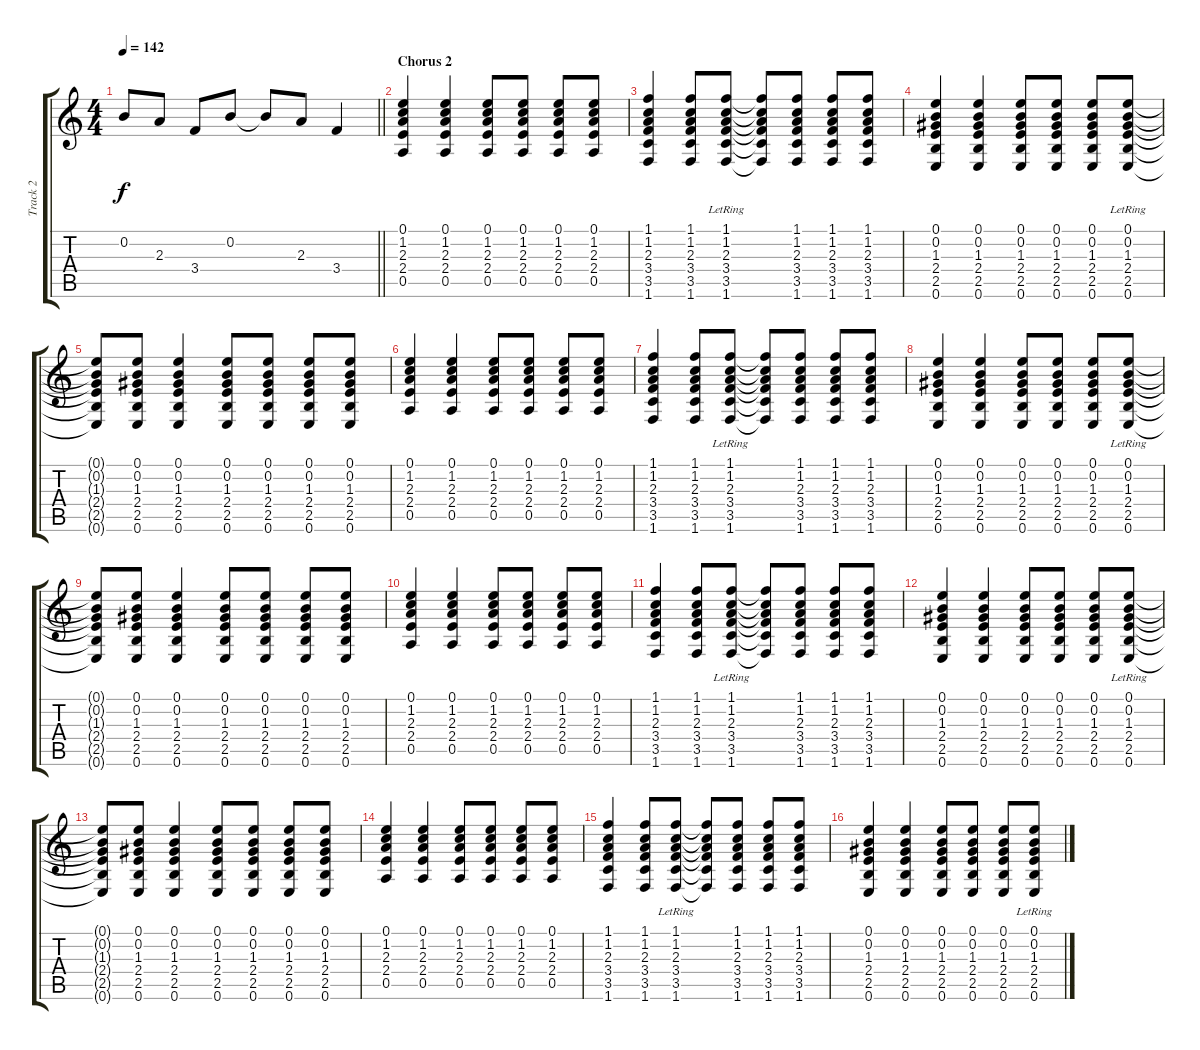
\track ("Track 2" "Track 2") {instrument electricguitarclean}
\staff {score tabs}
\tuning (E4 B3 G3 D3 A2 E2) {hide}
\ts (4 4)
\tempo 142
\clef g2
\barLineRight lightlight
\ks c
0.2{t}.8{dy f} 2.3.8 3.4.8 0.2.8 0.2{t}.8 2.3.8 3.4.4 |
\section ("" "Chorus 2")
(0.1 1.2 2.3 2.4 0.5).4 (0.1 1.2 2.3 2.4 0.5).4 (0.1 1.2 2.3 2.4 0.5).8 (0.1 1.2 2.3 2.4 0.5).8 (0.1 1.2 2.3 2.4 0.5).8 (0.1 1.2 2.3 2.4 0.5).8 |
(1.1 1.2 2.3 3.4 3.5 1.6).4 (1.1 1.2 2.3 3.4 3.5 1.6).8 (1.1 1.2 2.3 3.4 3.5 1.6{lr}).8 (1.1{t} 1.2{t} 2.3{t} 3.4{t} 3.5{t} 1.6{t}).8 (1.1 1.2 2.3 3.4 3.5 1.6).8 (1.1 1.2 2.3 3.4 3.5 1.6).8 (1.1 1.2 2.3 3.4 3.5 1.6).8 |
(0.1 0.2 1.3 2.4 2.5 0.6).4 (0.1 0.2 1.3 2.4 2.5 0.6).4 (0.1 0.2 1.3 2.4 2.5 0.6).8 (0.1 0.2 1.3 2.4 2.5 0.6).8 (0.1 0.2 1.3 2.4 2.5 0.6).8 (0.1 0.2 1.3 2.4 2.5{lr} 0.6).8 |
(0.1{t} 0.2{t} 1.3{t} 2.4{t} 2.5{t} 0.6{t}).8 (0.1 0.2 1.3 2.4 2.5 0.6).8 (0.1 0.2 1.3 2.4 2.5 0.6).4 (0.1 0.2 1.3 2.4 2.5 0.6).8 (0.1 0.2 1.3 2.4 2.5 0.6).8 (0.1 0.2 1.3 2.4 2.5 0.6).8 (0.1 0.2 1.3 2.4 2.5 0.6).8 |
(0.1 1.2 2.3 2.4 0.5).4 (0.1 1.2 2.3 2.4 0.5).4 (0.1 1.2 2.3 2.4 0.5).8 (0.1 1.2 2.3 2.4 0.5).8 (0.1 1.2 2.3 2.4 0.5).8 (0.1 1.2 2.3 2.4 0.5).8 |
(1.1 1.2 2.3 3.4 3.5 1.6).4 (1.1 1.2 2.3 3.4 3.5 1.6).8 (1.1 1.2 2.3 3.4 3.5 1.6{lr}).8 (1.1{t} 1.2{t} 2.3{t} 3.4{t} 3.5{t} 1.6{t}).8 (1.1 1.2 2.3 3.4 3.5 1.6).8 (1.1 1.2 2.3 3.4 3.5 1.6).8 (1.1 1.2 2.3 3.4 3.5 1.6).8 |
(0.1 0.2 1.3 2.4 2.5 0.6).4 (0.1 0.2 1.3 2.4 2.5 0.6).4 (0.1 0.2 1.3 2.4 2.5 0.6).8 (0.1 0.2 1.3 2.4 2.5 0.6).8 (0.1 0.2 1.3 2.4 2.5 0.6).8 (0.1 0.2 1.3 2.4 2.5{lr} 0.6).8 |
(0.1{t} 0.2{t} 1.3{t} 2.4{t} 2.5{t} 0.6{t}).8 (0.1 0.2 1.3 2.4 2.5 0.6).8 (0.1 0.2 1.3 2.4 2.5 0.6).4 (0.1 0.2 1.3 2.4 2.5 0.6).8 (0.1 0.2 1.3 2.4 2.5 0.6).8 (0.1 0.2 1.3 2.4 2.5 0.6).8 (0.1 0.2 1.3 2.4 2.5 0.6).8 |
(0.1 1.2 2.3 2.4 0.5).4 (0.1 1.2 2.3 2.4 0.5).4 (0.1 1.2 2.3 2.4 0.5).8 (0.1 1.2 2.3 2.4 0.5).8 (0.1 1.2 2.3 2.4 0.5).8 (0.1 1.2 2.3 2.4 0.5).8 |
(1.1 1.2 2.3 3.4 3.5 1.6).4 (1.1 1.2 2.3 3.4 3.5 1.6).8 (1.1 1.2 2.3 3.4 3.5 1.6{lr}).8 (1.1{t} 1.2{t} 2.3{t} 3.4{t} 3.5{t} 1.6{t}).8 (1.1 1.2 2.3 3.4 3.5 1.6).8 (1.1 1.2 2.3 3.4 3.5 1.6).8 (1.1 1.2 2.3 3.4 3.5 1.6).8 |
(0.1 0.2 1.3 2.4 2.5 0.6).4 (0.1 0.2 1.3 2.4 2.5 0.6).4 (0.1 0.2 1.3 2.4 2.5 0.6).8 (0.1 0.2 1.3 2.4 2.5 0.6).8 (0.1 0.2 1.3 2.4 2.5 0.6).8 (0.1 0.2 1.3 2.4 2.5{lr} 0.6).8 |
(0.1{t} 0.2{t} 1.3{t} 2.4{t} 2.5{t} 0.6{t}).8 (0.1 0.2 1.3 2.4 2.5 0.6).8 (0.1 0.2 1.3 2.4 2.5 0.6).4 (0.1 0.2 1.3 2.4 2.5 0.6).8 (0.1 0.2 1.3 2.4 2.5 0.6).8 (0.1 0.2 1.3 2.4 2.5 0.6).8 (0.1 0.2 1.3 2.4 2.5 0.6).8 |
(0.1 1.2 2.3 2.4 0.5).4 (0.1 1.2 2.3 2.4 0.5).4 (0.1 1.2 2.3 2.4 0.5).8 (0.1 1.2 2.3 2.4 0.5).8 (0.1 1.2 2.3 2.4 0.5).8 (0.1 1.2 2.3 2.4 0.5).8 |
(1.1 1.2 2.3 3.4 3.5 1.6).4 (1.1 1.2 2.3 3.4 3.5 1.6).8 (1.1 1.2 2.3 3.4 3.5 1.6{lr}).8 (1.1{t} 1.2{t} 2.3{t} 3.4{t} 3.5{t} 1.6{t}).8 (1.1 1.2 2.3 3.4 3.5 1.6).8 (1.1 1.2 2.3 3.4 3.5 1.6).8 (1.1 1.2 2.3 3.4 3.5 1.6).8 |
(0.1 0.2 1.3 2.4 2.5 0.6).4 (0.1 0.2 1.3 2.4 2.5 0.6).4 (0.1 0.2 1.3 2.4 2.5 0.6).8 (0.1 0.2 1.3 2.4 2.5 0.6).8 (0.1 0.2 1.3 2.4 2.5 0.6).8 (0.1 0.2 1.3 2.4 2.5{lr} 0.6).8
